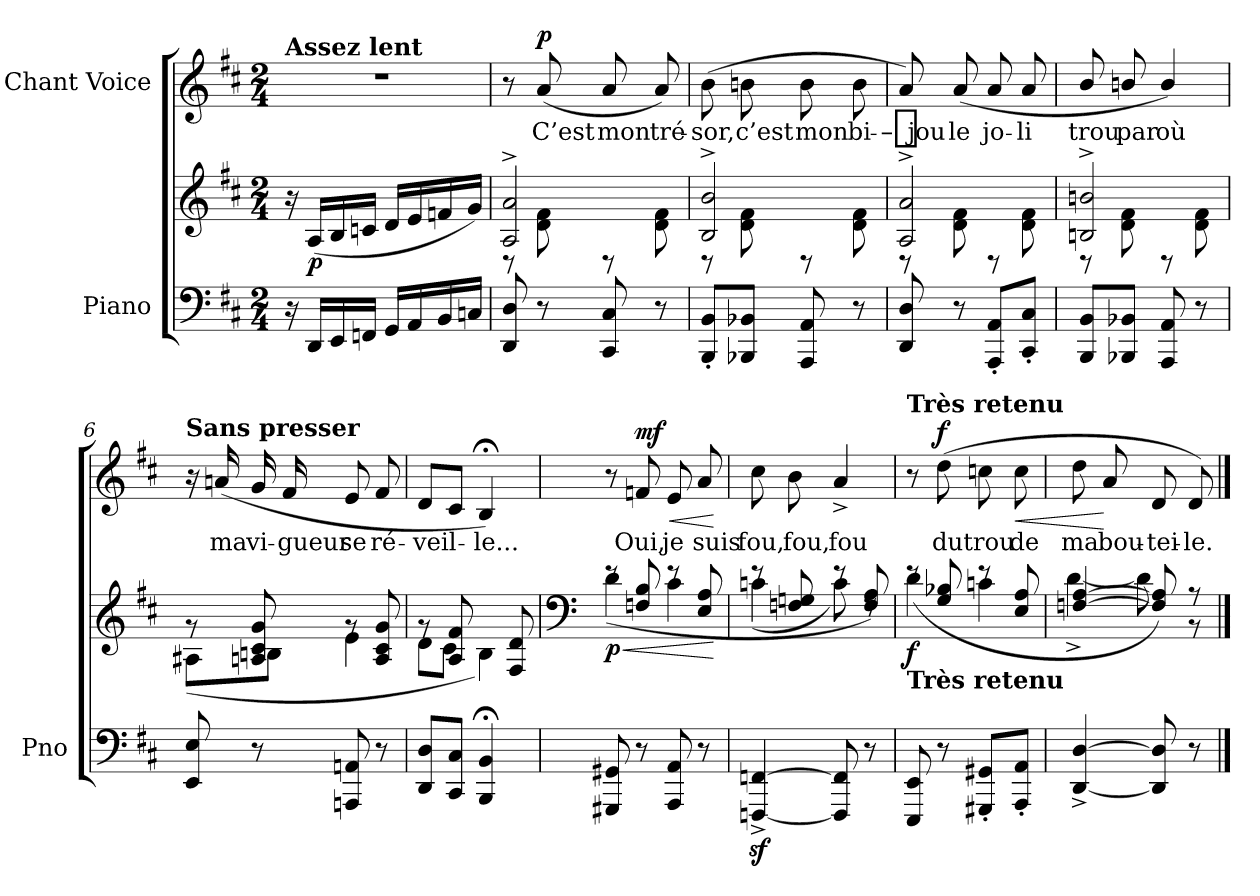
**kern	**kern	**dynam	**kern	**text	**dynam
*part2	*part2	*part2	*part1	*part1	*part1
*staff3	*staff2	*staff2/3	*staff1	*staff1	*staff1
*I"Piano	*	*	*I"Chant Voice	*	*
*I'Pno	*	*	*	*	*
*clefF4	*clefG2	*	*clefG2	*	*
*k[f#c#]	*k[f#c#]	*	*k[f#c#]	*	*
*M2/4	*M2/4	*	*M2/4	*	*
=1	=1	=1	=1	=1	=1
!	!	!	!LO:TX:a:B:t=Assez lent	!	!
16r	16r	.	2r	.	.
!	!	!LO:DY:b	!	!	!
16DD/LL	(<16A/LL	p	.	.	.
16EE/	16B/	.	.	.	.
16FFn/JJ	16cn/JJ	.	.	.	.
16GG/LL	16d/LL	.	.	.	.
16AA/	16e/	.	.	.	.
16BB/	16fn/	.	.	.	.
16Cn/JJ	16g/JJ)	.	.	.	.
=2	=2	=2	=2	=2	=2
*	*^	*	*	*	*
8DD/ 8D/	2A/^ 2a/^	8r	.	8r	.	.
!	!	!	!	!	!LO:LY:b	!LO:DY:b
8r	.	8d\ 8f#i\	.	(>8a/	C’est	p
!	!	!	!	!	!LO:LY:b	!
8CC#i/ 8C#i/	.	8r	.	8a/	mon	.
!	!	!	!	!	!LO:LY:b	!
8r	.	8d\ 8f#\	.	8a/)	tré-	.
=3	=3	=3	=3	=3	=3	=3
!	!	!	!	!	!LO:LY:b	!
8BBB/' 8BB/'L	2B/^ 2b/^	8r	.	(>8b\	-sor,	.
!	!	!	!	!	!LO:LY:b	!
8BBB-X/ 8BB-X/J	.	8d\ 8f#\	.	8bni\	c’est	.
!	!	!	!	!	!LO:LY:b	!
8AAA/ 8AA/	.	8r	.	8b\	mon	.
!	!	!	!	!	!LO:LY:b	!
8r	.	8d\ 8f#\	.	8b\	bi-	.
!!LO:LB:g=z
=4	=4	=4	=4	=4	=4	=4
!	!	!	!	!	!LO:LY:b	!
8DD/ 8D/	2A/^ 2a/^	8r	.	8a/)	-– jou	.
!	!	!	!	!	!LO:LY:b	!
8r	.	8d\ 8f#\	.	(>8a/	le	.
!	!	!	!	!	!LO:LY:b	!
8AAA/' 8AA/'L	.	8r	.	8a/	jo-	.
!	!	!	!	!	!LO:LY:b	!
8CC#/' 8C#/'J	.	8d\ 8f#\	.	8a/	-li	.
=5	=5	=5	=5	=5	=5	=5
!	!	!	!	!	!LO:LY:b	!
8BBB/ 8BB/L	2Bni/^ 2bni/^	8r	.	8b/	trou	.
!	!	!	!	!	!LO:LY:b	!
8BBB-X/ 8BB-X/J	.	8d\ 8f#\	.	8bni/	par	.
!	!	!	!	!	!LO:LY:b	!
8AAA/ 8AA/	.	8r	.	4b/)	où	.
8r	.	8d\ 8f#\	.	.	.	.
=6	=6	=6	=6	=6	=6	=6
!	!	!	!	!LO:TX:a:B:t=Sans presser	!	!
8EE/ 8E/	8rg	(<8A#X\L	.	16r	.	.
*	*	*	*	*MM70	*	*
!	!	!	!	!	!LO:LY:b	!
.	.	.	.	(>16ani/	ma	.
!	!	!	!	!	!LO:LY:b	!
8r	8Ani/ 8c#i/ 8g/	8Bn\J	.	16g/	vi-	.
!	!	!	!	!	!LO:LY:b	!
.	.	.	.	16f#/	-gueur	.
!	!	!	!	!	!LO:LY:b	!
8AAAni/ 8AAni/	8rg	4e\	.	8e/	se	.
!	!	!	!	!	!LO:LY:b	!
8r	8A/ 8c#/ 8g/	.	.	8f#/	ré-	.
=7	=7	=7	=7	=7	=7	=7
!	!	!	!	!	!LO:LY:b	!
8DD/ 8D/L	8rg	8d\L	.	8d/L	-veil-	.
8CC#/ 8C#/J	8A/ 8f#/	8c#\J	.	8c#/J	.	.
!	!	!	!	!	!LO:LY:b	!
4BBB/;< 4BB/;<	8ryy	4B\)	.	4B;</)	-le...	.
.	8F#/ 8d/	.	.	.	.	.
!!LO:LB:g=z
=8	=8	=8	=8	=8	=8	=8
*	*clefF4	*	*	*	*	*
!	!	!	!LO:HP:b	!	!	!
!	!	!	!LO:DY:n=1:b	!	!	!
8GGG#X/ 8GG#X/	8re	(<4d\	< p	8r	.	.
!	!	!	!	!	!LO:LY:b	!LO:HP:b
!	!	!	!	!	!	!LO:DY:n=1:b
8r	8Fn/ 8B/	.	.	8fn/	Oui,	< mf
!	!	!	!	!	!LO:LY:b	!
8AAA/ 8AA/	8re	4c#i\	.	8e/	je	.
!	!	!	!	!	!LO:LY:b	!
8r	8E/ 8A/	.	.	8a/	suis	.
*	*v	*v	*	*	*	*
.	.	[	.	.	[
=9	=9	=9	=9	=9	=9
*	*^	*	*	*	*
!	!	!	!	!	!LO:LY:b	!
[4FFFn/z<^ [4FFn/z<^	8re	(>4cn\	.	8cc#\	fou,	.
!	!	!	!	!	!LO:LY:b	!
.	8Fn/ 8Gn/	.	.	8b\	fou,	.
!	!	!	!	!	!LO:LY:b	!
8FFF/] 8FF/]	8re	8c\)	.	4a^/	fou	.
8r	8F/ 8A/)	8rF	.	.	.	.
=10	=10	=10	=10	=10	=10	=10
*	*	*	*	*MM50	*	*
!	!	!	!	!LO:TX:a:B:t=Très retenu	!	!
!	!LO:TX:b:B:t=Très retenu	!	!	!	!	!
!	!	!	!LO:DY:b	!	!	!
8EEE/ 8EE/	8re	(<4d\	f	8r	.	.
!	!	!	!	!	!LO:LY:b	!LO:DY:a
8r	8G/ 8B-X/	.	.	(>8dd\	du	f
!	!	!	!	!	!LO:LY:b	!
8GGG#X/' 8GG#X/'L	8re	4cn\	.	8ccn\	trou	.
!	!	!	!	!	!LO:LY:b	!LO:HP:b
8AAA/' 8AA/'J	8E/ 8A/	.	.	8cc\	de	<
=11	=11	=11	=11	=11	=11	=11
!	!	!	!	!	!LO:LY:b	!
[4DD/^ [4D/^	[4Fn/ [4A/	[4d^\	.	8dd\	ma	.
!	!	!	!	!	!LO:LY:b	!
.	.	.	.	8a/	bou-	[
!	!	!	!	!	!LO:LY:b	!
8DD/] 8D/]	8F/] 8A/])	8d\]	.	8d/	-tei-	.
!	!	!	!	!	!LO:LY:b	!
8r	8r	8r	.	8d/)	-le.	.
*	*v	*v	*	*	*	*
==	==	==	==	==	==
*-	*-	*-	*-	*-	*-
